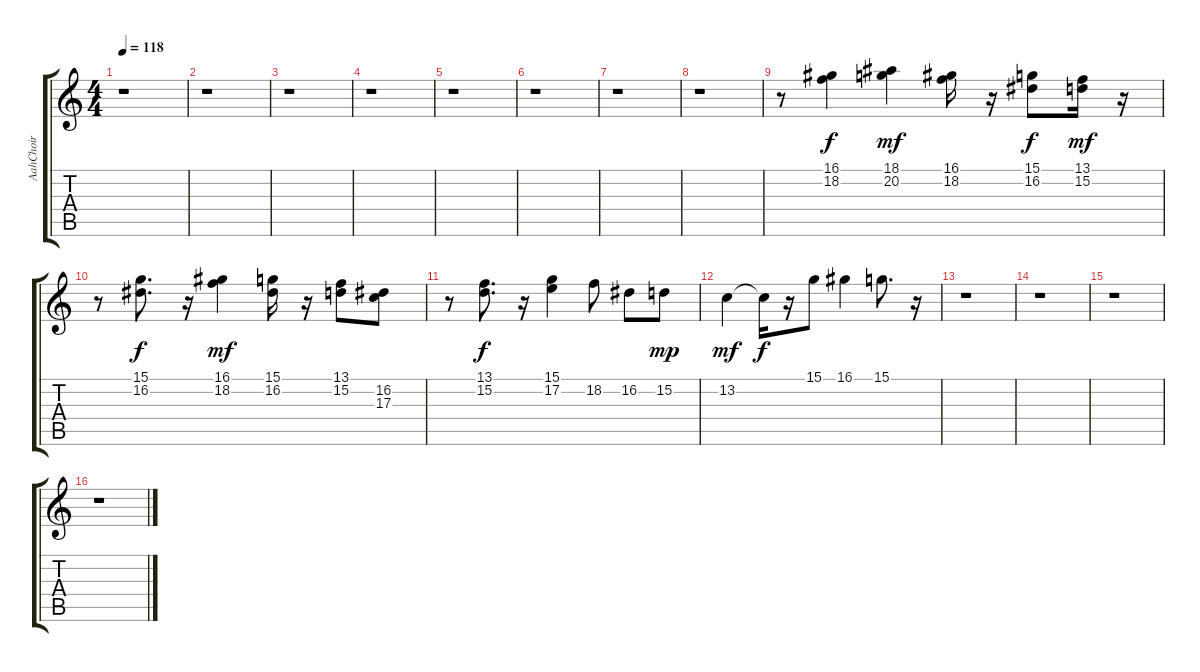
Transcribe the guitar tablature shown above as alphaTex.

\track ("AahChoir" "AahChoir") {instrument choiraahs}
\staff {score tabs}
\tuning (E4 B3 G3 D3 A2 E2) {hide}
\ts (4 4)
\tempo 118
\clef g2
\ks c
r.1{dy f} |
r.1 |
r.1 |
r.1 |
r.1 |
r.1 |
r.1 |
r.1 |
r.8 (16.1 18.2).4 (18.1 20.2).4{dy mf} (16.1 18.2).16 r.16 (15.1 16.2).8{dy f} (13.1 15.2).16{dy mf} r.16 |
r.8 (15.1 16.2).8{d dy f} r.16 (16.1 18.2).4{dy mf} (15.1 16.2).16 r.16 (13.1 15.2).8 (16.2 17.3).8 |
r.8 (13.1 15.2).8{d dy f} r.16 (15.1 17.2).4 18.2.8 16.2.8 15.2.8{dy mp} |
13.2.4{dy mf} 13.2{t}.16{dy f} r.16 15.1.8 16.1.4 15.1.8{d} r.16 |
r.1 |
r.1 |
r.1 |
r.1
